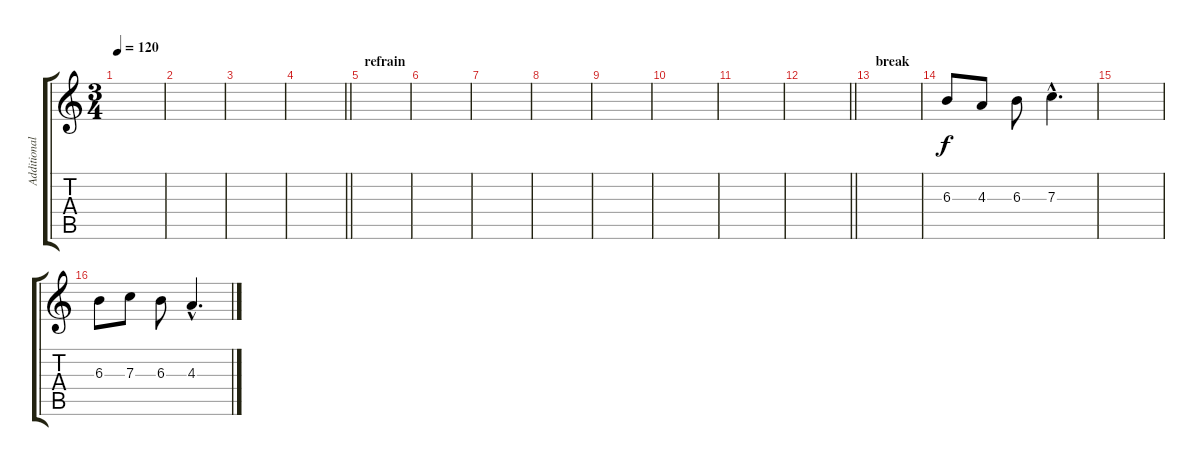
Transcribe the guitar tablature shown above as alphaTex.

\track ("Additional Guitare" "Additional") {instrument distortionguitar}
\staff {score tabs}
\tuning (D4 A3 F3 C3 G2 D2) {hide}
\ts (3 4)
\tempo 120
\clef g2
\ks c
|
|
|
\barLineRight lightlight
|
\section ("" "refrain")
|
|
|
|
|
|
|
\barLineRight lightlight
|
\section ("" "break")
|
6.3.8 4.3.8 6.3.8 7.3{hac}.4{d} |
|
6.3.8 7.3.8 6.3.8 4.3{hac}.4{d}
